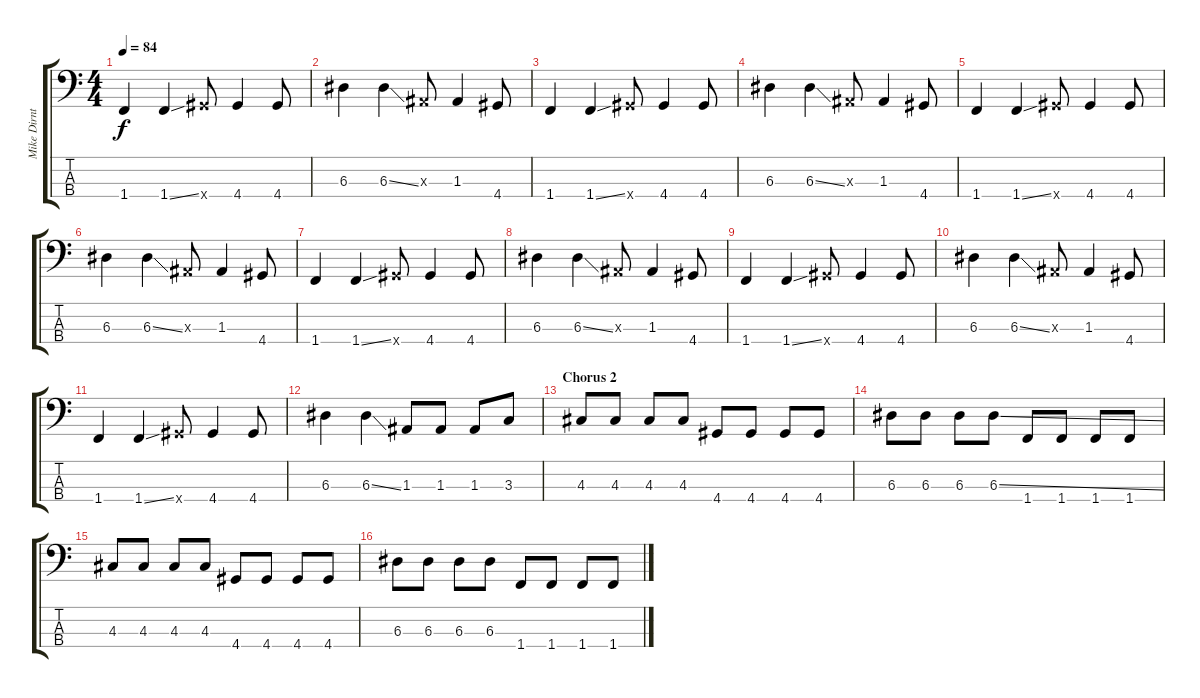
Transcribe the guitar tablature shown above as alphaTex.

\track ("Mike Dirnt" "Mike Dirnt") {instrument electricbasspick}
\staff {score tabs}
\tuning (G2 D2 A1 E1) {hide}
\ts (4 4)
\tempo 84
\clef f4
\ks c
1.4.4{dy f} 1.4{ss}.4 4.4{x}.8 4.4.4 4.4.8 |
6.3.4 6.3{ss}.4 1.3{x}.8 1.3.4 4.4.8 |
1.4.4 1.4{ss}.4 4.4{x}.8 4.4.4 4.4.8 |
6.3.4 6.3{ss}.4 1.3{x}.8 1.3.4 4.4.8 |
1.4.4 1.4{ss}.4 4.4{x}.8 4.4.4 4.4.8 |
6.3.4 6.3{ss}.4 1.3{x}.8 1.3.4 4.4.8 |
1.4.4 1.4{ss}.4 4.4{x}.8 4.4.4 4.4.8 |
6.3.4 6.3{ss}.4 1.3{x}.8 1.3.4 4.4.8 |
1.4.4 1.4{ss}.4 4.4{x}.8 4.4.4 4.4.8 |
6.3.4 6.3{ss}.4 1.3{x}.8 1.3.4 4.4.8 |
1.4.4 1.4{ss}.4 4.4{x}.8 4.4.4 4.4.8 |
6.3.4 6.3{ss}.4 1.3.8 1.3.8 1.3.8 3.3.8 |
\section ("" "Chorus 2")
4.3.8 4.3.8 4.3.8 4.3.8 4.4.8 4.4.8 4.4.8 4.4.8 |
6.3.8 6.3.8 6.3.8 6.3{ss}.8 1.4.8 1.4.8 1.4.8 1.4.8 |
4.3.8 4.3.8 4.3.8 4.3.8 4.4.8 4.4.8 4.4.8 4.4.8 |
6.3.8 6.3.8 6.3.8 6.3{ss}.8 1.4.8 1.4.8 1.4.8 1.4.8
